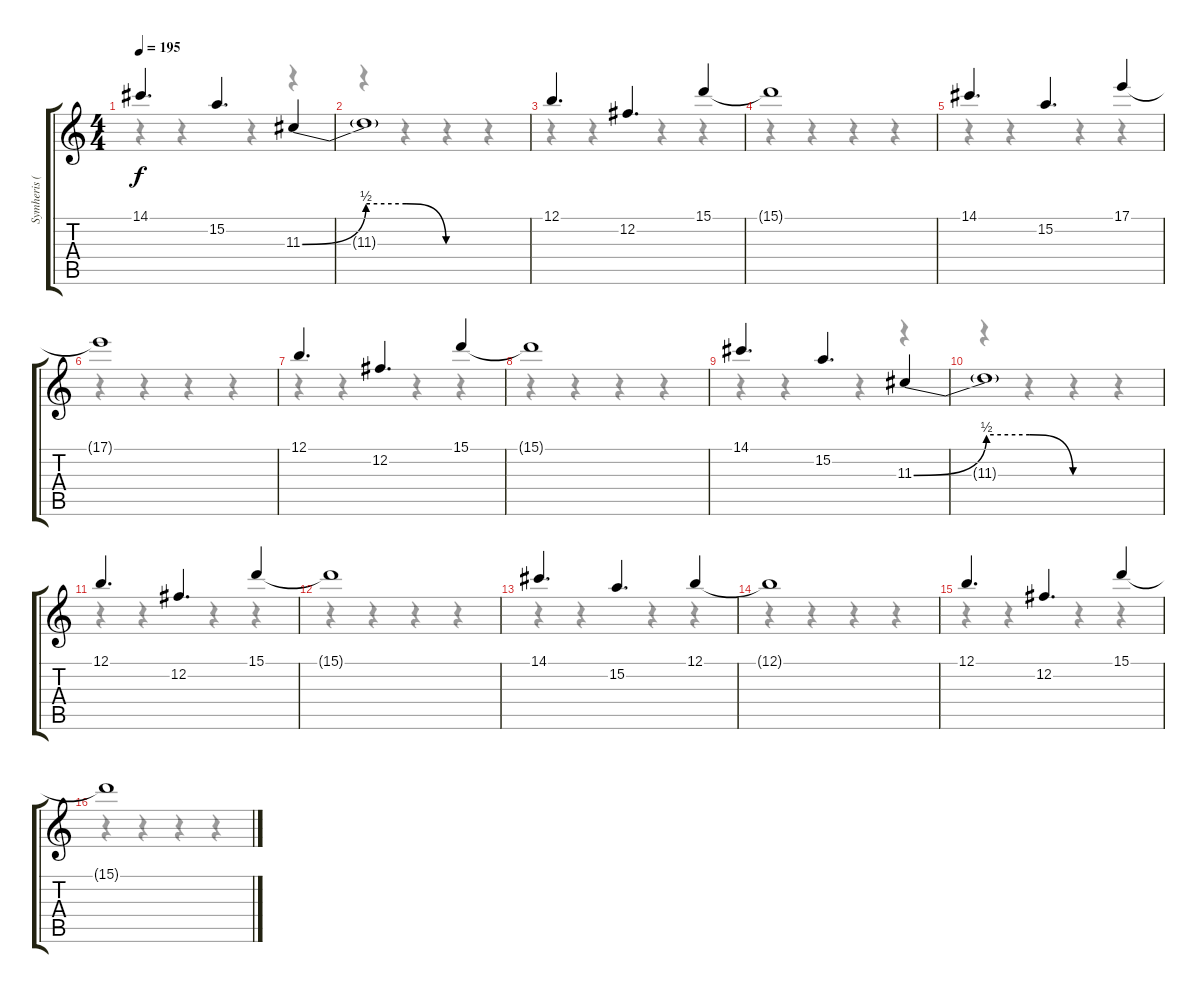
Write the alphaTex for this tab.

\track ("Symheris (Lead)" "Symheris (") {instrument distortionguitar}
\staff {score tabs}
\tuning (B3 Gb3 D3 A2 E2 B1) {hide}
\voice
\ts (4 4)
\tempo 195
\clef g2
\ks c
14.1.4{d dy f} 15.2.4{d} 11.3{be (bend 0 0 60 2)}.4 |
11.3{be (custom 0 2 15 2 30 0 60 0) t}.1 |
12.1.4{d} 12.2.4{d} 15.1.4 |
15.1{t}.1 |
14.1.4{d} 15.2.4{d} 17.1.4 |
17.1{t}.1 |
12.1.4{d} 12.2.4{d} 15.1.4 |
15.1{t}.1 |
14.1.4{d} 15.2.4{d} 11.3{be (bend 0 0 60 2)}.4 |
11.3{be (custom 0 2 15 2 30 0 60 0) t}.1 |
12.1.4{d} 12.2.4{d} 15.1.4 |
15.1{t}.1 |
14.1.4{d} 15.2.4{d} 12.1.4 |
12.1{t}.1 |
12.1.4{d} 12.2.4{d} 15.1.4 |
15.1{t}.1
\voice
\clef g2
\ottava regular
\simile none
\ks c
r.4{dy f} r.4 r.4 r.4 |
r.4 r.4 r.4 r.4 |
r.4 r.4 r.4 r.4 |
r.4 r.4 r.4 r.4 |
r.4 r.4 r.4 r.4 |
r.4 r.4 r.4 r.4 |
r.4 r.4 r.4 r.4 |
r.4 r.4 r.4 r.4 |
r.4 r.4 r.4 r.4 |
r.4 r.4 r.4 r.4 |
r.4 r.4 r.4 r.4 |
r.4 r.4 r.4 r.4 |
r.4 r.4 r.4 r.4 |
r.4 r.4 r.4 r.4 |
r.4 r.4 r.4 r.4 |
r.4 r.4 r.4 r.4
